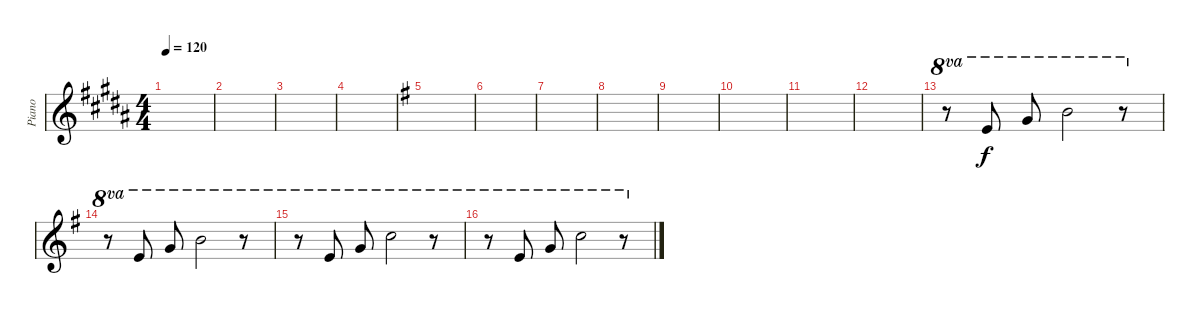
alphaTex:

\track ("Piano" "Piano") {instrument acousticgrandpiano}
\staff {score}
\tuning (E4 B3 G3 D3 A2 E2 B1) {hide}
\ts (4 4)
\tempo 120
\clef g2
\ks b
|
|
|
|
\ks g
|
|
|
|
|
|
|
|
r.8{ot 8va} 12.1.8{ot 8va} 15.1.8{ot 8va} 19.1.2{ot 8va} r.8{ot 8va} |
r.8{ot 8va} 17.2.8{ot 8va} 15.1.8{ot 8va} 19.1.2{ot 8va} r.8{ot 8va} |
r.8{ot 8va} 17.2.8{ot 8va} 15.1.8{ot 8va} 20.1.2{ot 8va} r.8{ot 8va} |
r.8{ot 8va} 17.2.8{ot 8va} 15.1.8{ot 8va} 20.1.2{ot 8va} r.8{ot 8va}
